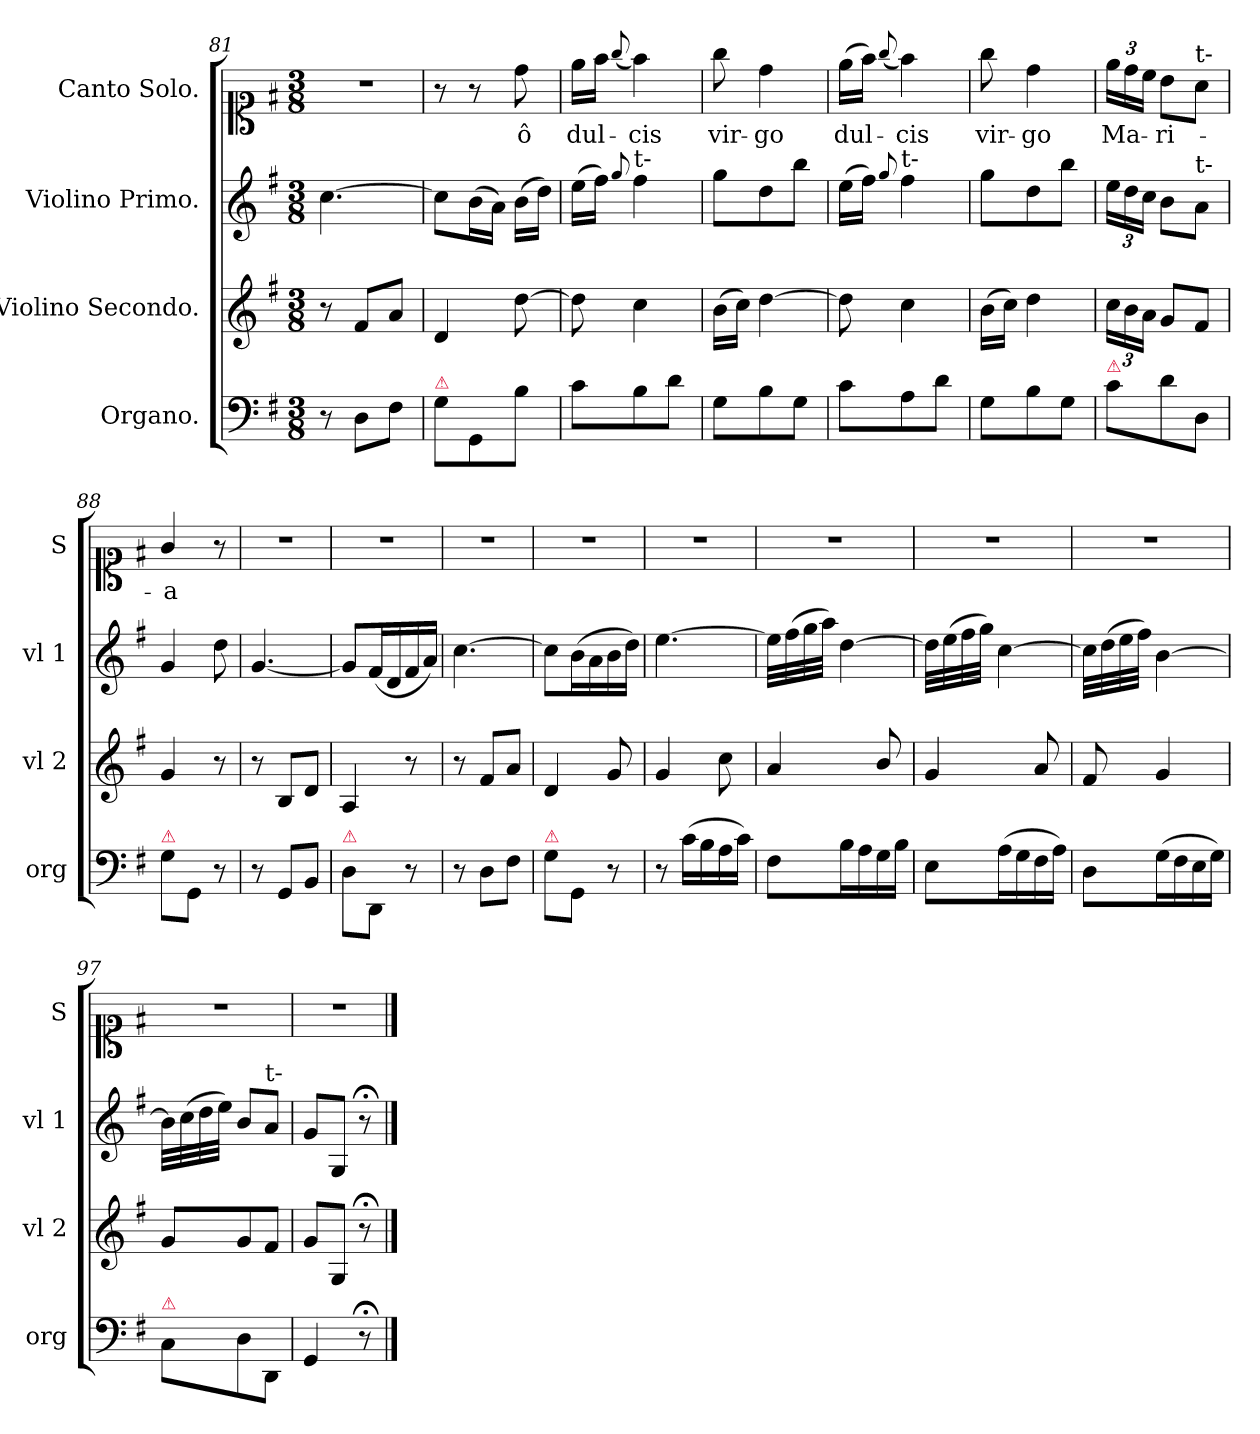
**kern	**kern	**dynam	**kern	**dynam	**kern	**text
*part4	*part3	*part3	*part2	*part2	*part1	*part1
*staff4	*staff3	*staff3	*staff2	*staff2	*staff1	*staff1
*I"Organo.	*I"Violino Secondo.	*	*I"Violino Primo.	*	*I"Canto Solo.	*
*I'org	*I'vl 2	*	*I'vl 1	*	*I'S	*
*clefF4	*clefG2	*	*clefG2	*	*clefC1	*
*k[f#]	*k[f#]	*	*k[f#]	*	*k[f#]	*
*M3/8	*M3/8	*	*M3/8	*	*M3/8	*
=81	=81	=81	=81	=81	=81	=81
8r	8r	.	[4.cc\	.	4.r	.
8D\L	8f#/L	.	.	.	.	.
8F#\J	8a/J	.	.	.	.	.
=82	=82	=82	=82	=82	=82	=82
!LO:TX:a:color=crimson:t=⚠	!	!	!	!	!	!
8G\L	4d/	.	8cc\L]	.	8r	.
8GG\	.	.	(16b\L	.	8r	.
.	.	.	16a\JJ)	.	.	.
8B\J	[8dd\	pia.	(16b\LL	piano.	8dd\	ô
.	.	.	16dd\JJ)	.	.	.
=83	=83	=83	=83	=83	=83	=83
8c\L	8dd\]	.	(16ee\LL	.	16ee\LL	dul-
.	.	.	16ff#\JJ)	.	16ff#\JJ	.
.	.	.	8qqgg/	.	(>8qqgg/	.
!	!	!	!LO:TX:a:t=t-	!	!	!
8B\	4cc\	.	4ff#\	.	4ff#\)	-cis
8d\J	.	.	.	.	.	.
=84	=84	=84	=84	=84	=84	=84
8G\L	(16b\LL	.	8gg\L	.	8gg\	vir-
.	16cc\JJ)	.	.	.	.	.
8B\	[4dd\	.	8dd\	.	4dd\	-go
8G\J	.	.	8bb\J	.	.	.
=85	=85	=85	=85	=85	=85	=85
8c\L	8dd\]	.	(16ee\LL	.	(16ee\LL	dul-
.	.	.	16ff#\JJ)	.	16ff#\JJ)	.
.	.	.	8qqgg/	.	(>8qqgg/	.
!	!	!	!LO:TX:a:t=t-	!	!	!
8A\	4cc\	.	4ff#\	.	4ff#\)	-cis
8d\J	.	.	.	.	.	.
=86	=86	=86	=86	=86	=86	=86
8G\L	(16b\LL	.	8gg\L	.	8gg\	vir-
.	16cc\JJ)	.	.	.	.	.
8B\	4dd\	.	8dd\	.	4dd\	-go
8G\J	.	.	8bb\J	.	.	.
=87	=87	=87	=87	=87	=87	=87
!LO:TX:a:color=crimson:t=⚠	!	!	!	!	!	!
8c\L	24cc\LL	.	24ee\LL	.	24ee\LL	Ma-
.	24b\	.	24dd\	.	24dd\	.
.	24a\JJ	.	24cc\JJ	.	24cc\JJ	.
8d\	8g/L	.	8b\L	.	8b\L	-ri-
!	!	!	!	!	!LO:TX:a:t=t-	!
!	!	!	!LO:TX:a:t=t-	!	!	!
8D\J	8f#/J	.	8a\J	.	8a\J	.
=88	=88	=88	=88	=88	=88	=88
!LO:TX:a:color=crimson:t=⚠	!	!	!	!	!	!
8G\L	4g/	.	4g/	.	4g/	-a
8GG\J	.	.	.	.	.	.
8r	8r	.	8dd\	Forte.	8r	.
=89	=89	=89	=89	=89	=89	=89
8r	8r	.	[4.g/	.	4.r	.
8GG/L	8B/L	for.	.	.	.	.
8BB/J	8d/J	.	.	.	.	.
=90	=90	=90	=90	=90	=90	=90
!LO:TX:a:color=crimson:t=⚠	!	!	!	!	!	!
8D\L	4A/	.	8g/L]	.	4.r	.
8DD\J	.	.	(16f#/L	.	.	.
.	.	.	16d/	.	.	.
8r	8r	.	16f#/	.	.	.
.	.	.	16a/JJ)	.	.	.
=91	=91	=91	=91	=91	=91	=91
8r	8r	.	[4.cc\	.	4.r	.
8D\L	8f#/L	.	.	.	.	.
8F#\J	8a/J	.	.	.	.	.
=92	=92	=92	=92	=92	=92	=92
!LO:TX:a:color=crimson:t=⚠	!	!	!	!	!	!
8G\L	4d/	.	8cc\L]	.	4.r	.
8GG\J	.	.	(16b\L	.	.	.
.	.	.	16a\	.	.	.
8r	8g/	.	16b\	.	.	.
.	.	.	16dd\JJ)	.	.	.
=93	=93	=93	=93	=93	=93	=93
8r	4g/	.	[4.ee\	.	4.r	.
(16c\LL	.	.	.	.	.	.
16B\	.	.	.	.	.	.
16A\	8cc\	.	.	.	.	.
16c\JJ)	.	.	.	.	.	.
=94	=94	=94	=94	=94	=94	=94
8F#\L	4a/	.	32ee\LLL]	.	4.r	.
.	.	.	(32ff#\	.	.	.
.	.	.	32gg\	.	.	.
.	.	.	32aa\JJJ)	.	.	.
16B\L	.	.	[4dd\	.	.	.
16A\	.	.	.	.	.	.
16G\	8b/	.	.	.	.	.
16B\JJ	.	.	.	.	.	.
=95	=95	=95	=95	=95	=95	=95
8E\L	4g/	.	32dd\LLL]	.	4.r	.
.	.	.	(32ee\	.	.	.
.	.	.	32ff#\	.	.	.
.	.	.	32gg\JJJ)	.	.	.
(16A\L	.	.	[4cc\	.	.	.
16G\	.	.	.	.	.	.
16F#\	8a/	.	.	.	.	.
16A\JJ)	.	.	.	.	.	.
=96	=96	=96	=96	=96	=96	=96
8D\L	8f#/	.	32cc\LLL]	.	4.r	.
.	.	.	(32dd\	.	.	.
.	.	.	32ee\	.	.	.
.	.	.	32ff#\JJJ)	.	.	.
(16G\L	4g/	.	[4b\	.	.	.
16F#\	.	.	.	.	.	.
16E\	.	.	.	.	.	.
16G\JJ)	.	.	.	.	.	.
=97	=97	=97	=97	=97	=97	=97
!LO:TX:a:color=crimson:t=⚠	!	!	!	!	!	!
8C\L	8g/L	.	32b\LLL]	.	4.r	.
.	.	.	(32cc\	.	.	.
.	.	.	32dd\	.	.	.
.	.	.	32ee\JJJ)	.	.	.
8D\	8g/	.	8b/L	.	.	.
!	!	!	!LO:TX:a:t=t-	!	!	!
8DD\J	8f#/J	.	8a/J	.	.	.
=98	=98	=98	=98	=98	=98	=98
4GG/	8g/L	.	8g/L	.	4.r	.
.	8G/J	.	8G/J	.	.	.
8r;<	8r;<	.	8r;<	.	.	.
==	==	==	==	==	==	==
*-	*-	*-	*-	*-	*-	*-
